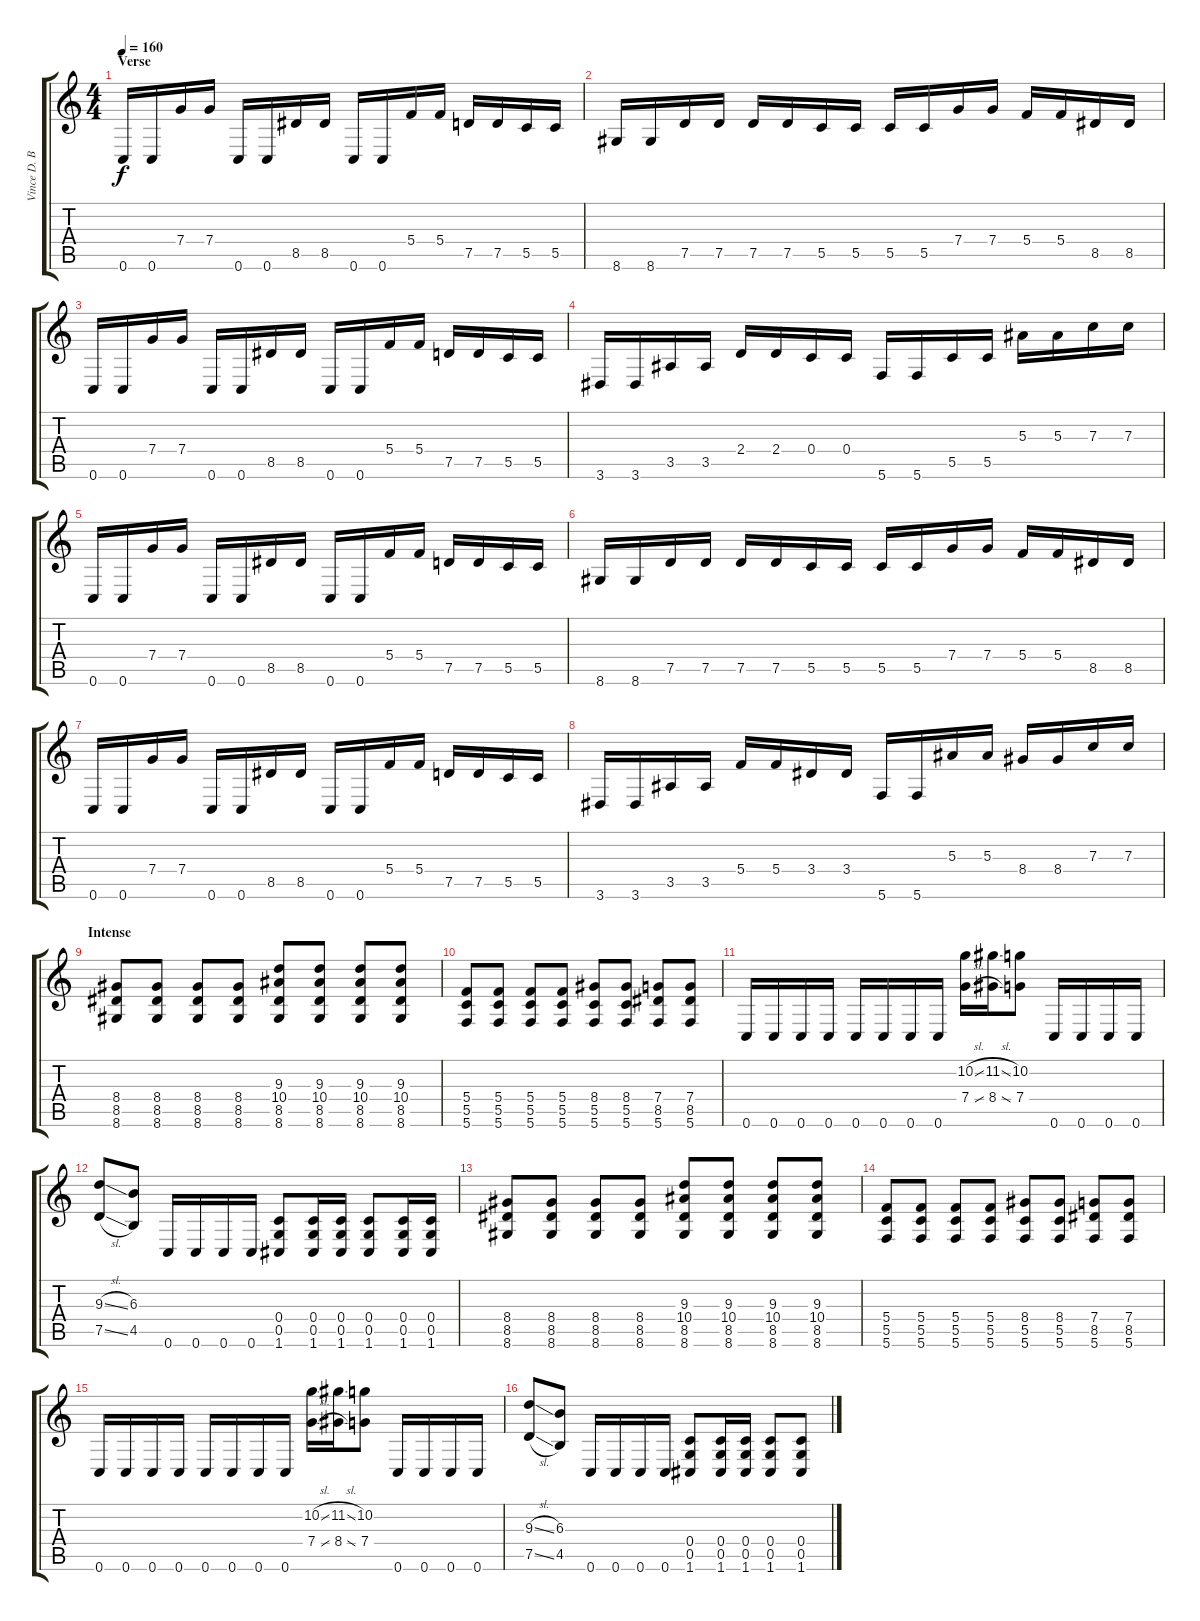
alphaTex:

\track ("Vince D. Bourassa" "Vince D. B") {instrument distortionguitar}
\staff {score tabs}
\tuning (D4 A3 F3 C3 G2 C2) {hide}
\ts (4 4)
\section ("" "Verse")
\tempo 160
\clef g2
\ks c
0.6.16{dy f} 0.6.16 7.4.16 7.4.16 0.6.16 0.6.16 8.5.16 8.5.16 0.6.16 0.6.16 5.4.16 5.4.16 7.5.16 7.5.16 5.5.16 5.5.16 |
8.6.16 8.6.16 7.5.16 7.5.16 7.5.16 7.5.16 5.5.16 5.5.16 5.5.16 5.5.16 7.4.16 7.4.16 5.4.16 5.4.16 8.5.16 8.5.16 |
0.6.16 0.6.16 7.4.16 7.4.16 0.6.16 0.6.16 8.5.16 8.5.16 0.6.16 0.6.16 5.4.16 5.4.16 7.5.16 7.5.16 5.5.16 5.5.16 |
3.6.16 3.6.16 3.5.16 3.5.16 2.4.16 2.4.16 0.4.16 0.4.16 5.6.16 5.6.16 5.5.16 5.5.16 5.3.16 5.3.16 7.3.16 7.3.16 |
0.6.16 0.6.16 7.4.16 7.4.16 0.6.16 0.6.16 8.5.16 8.5.16 0.6.16 0.6.16 5.4.16 5.4.16 7.5.16 7.5.16 5.5.16 5.5.16 |
8.6.16 8.6.16 7.5.16 7.5.16 7.5.16 7.5.16 5.5.16 5.5.16 5.5.16 5.5.16 7.4.16 7.4.16 5.4.16 5.4.16 8.5.16 8.5.16 |
0.6.16 0.6.16 7.4.16 7.4.16 0.6.16 0.6.16 8.5.16 8.5.16 0.6.16 0.6.16 5.4.16 5.4.16 7.5.16 7.5.16 5.5.16 5.5.16 |
3.6.16 3.6.16 3.5.16 3.5.16 5.4.16 5.4.16 3.4.16 3.4.16 5.6.16 5.6.16 5.3.16 5.3.16 8.4.16 8.4.16 7.3.16 7.3.16 |
\section ("" "Intense")
(8.4 8.5 8.6).8 (8.4 8.5 8.6).8 (8.4 8.5 8.6).8 (8.4 8.5 8.6).8 (9.3 10.4 8.5 8.6).8 (9.3 10.4 8.5 8.6).8 (9.3 10.4 8.5 8.6).8 (9.3 10.4 8.5 8.6).8 |
(5.4 5.5 5.6).8 (5.4 5.5 5.6).8 (5.4 5.5 5.6).8 (5.4 5.5 5.6).8 (8.4 5.5 5.6).8 (8.4 5.5 5.6).8 (7.4 8.5 5.6).8 (7.4 8.5 5.6).8 |
0.6.16 0.6.16 0.6.16 0.6.16 0.6.16 0.6.16 0.6.16 0.6.16 (10.2{sl} 7.4{sl}).16 (11.2{sl} 8.4{sl}).16 (10.2 7.4).8 0.6.16 0.6.16 0.6.16 0.6.16 |
(9.3{sl} 7.5{sl}).8 (6.3 4.5).8 0.6.16 0.6.16 0.6.16 0.6.16 (0.4 0.5 1.6).8 (0.4 0.5 1.6).16 (0.4 0.5 1.6).16 (0.4 0.5 1.6).8 (0.4 0.5 1.6).16 (0.4 0.5 1.6).16 |
(8.4 8.5 8.6).8 (8.4 8.5 8.6).8 (8.4 8.5 8.6).8 (8.4 8.5 8.6).8 (9.3 10.4 8.5 8.6).8 (9.3 10.4 8.5 8.6).8 (9.3 10.4 8.5 8.6).8 (9.3 10.4 8.5 8.6).8 |
(5.4 5.5 5.6).8 (5.4 5.5 5.6).8 (5.4 5.5 5.6).8 (5.4 5.5 5.6).8 (8.4 5.5 5.6).8 (8.4 5.5 5.6).8 (7.4 8.5 5.6).8 (7.4 8.5 5.6).8 |
0.6.16 0.6.16 0.6.16 0.6.16 0.6.16 0.6.16 0.6.16 0.6.16 (10.2{sl} 7.4{sl}).16 (11.2{sl} 8.4{sl}).16 (10.2 7.4).8 0.6.16 0.6.16 0.6.16 0.6.16 |
(9.3{sl} 7.5{sl}).8 (6.3 4.5).8 0.6.16 0.6.16 0.6.16 0.6.16 (0.4 0.5 1.6).8 (0.4 0.5 1.6).16 (0.4 0.5 1.6).16 (0.4 0.5 1.6).8 (0.4 0.5 1.6).8
